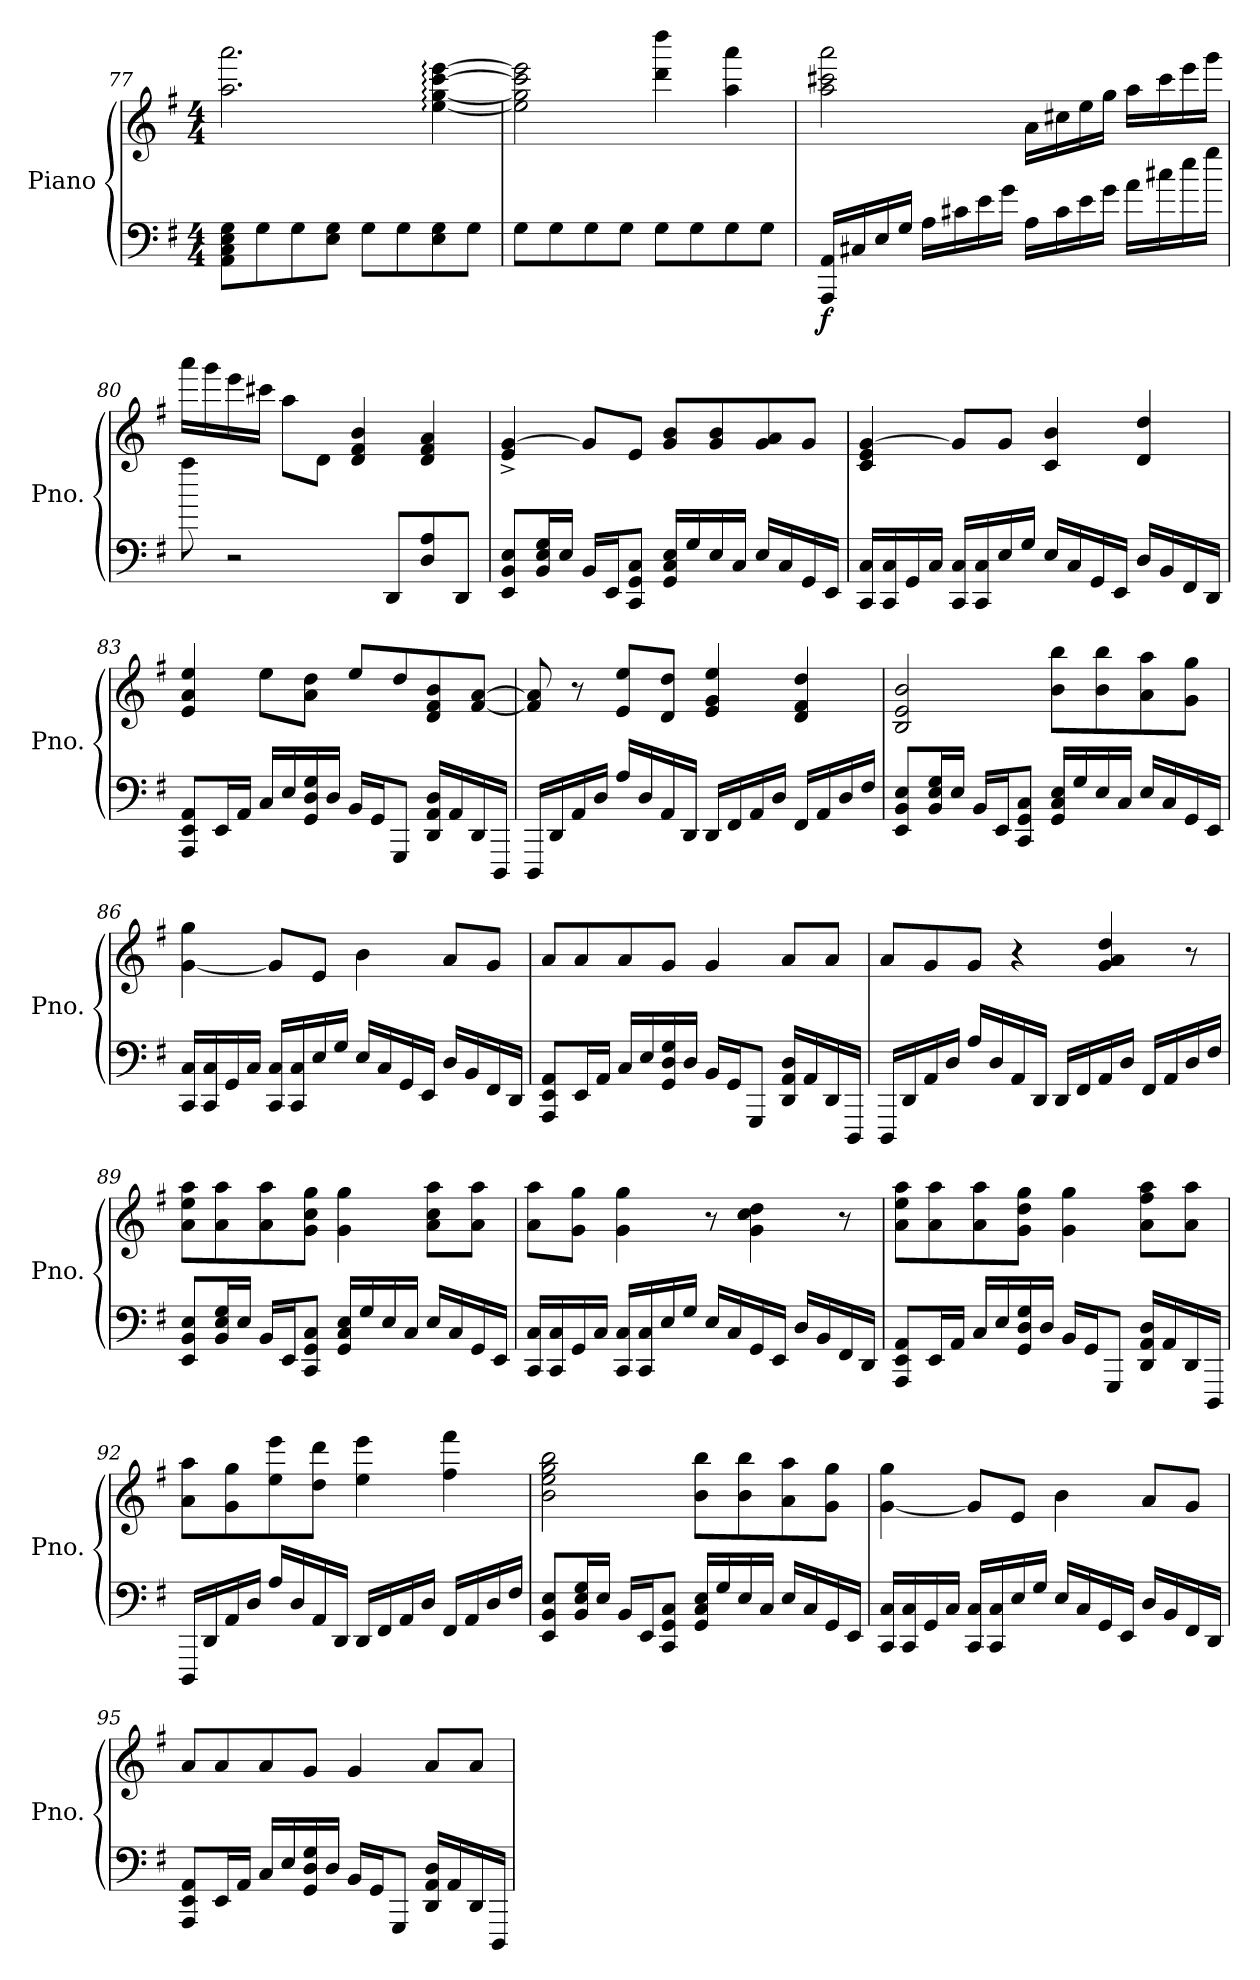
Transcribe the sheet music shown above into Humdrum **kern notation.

**kern	**kern	**dynam
*part1	*part1	*part1
*staff2	*staff1	*staff1/2
*I"Piano	*	*
*I'Pno.	*	*
*clefF4	*clefG2	*
*k[f#]	*k[f#]	*
*M4/4	*M4/4	*
=77	=77	=77
8AA\ 8C\ 8E\ 8G\L	2.aa\ 2.aaa\	.
8G\	.	.
8G\	.	.
8E\ 8G\J	.	.
8G\L	.	.
8G\	.	.
8E\ 8G\	[4ee\: [4gg\: [4ccc\: [4eee\:	.
8G\J	.	.
=78	=78	=78
8G\L	2ee\] 2gg\] 2ccc\] 2eee\]	.
8G\	.	.
8G\	.	.
8G\J	.	.
8G\L	4ddd\ 4dddd\	.
8G\	.	.
8G\	4aa\ 4aaa\	.
8G\J	.	.
!!LO:LB:g=z
=79	=79	=79
!	!	!LO:DY:b=2
16AAA/ 16AA/LL	2aa\ 2ccc#X\ 2aaa\	f
16C#X/	.	.
16E/	.	.
16G/JJ	.	.
16A\LL	.	.
16c#X\	.	.
16e\	.	.
16g\JJ	.	.
16A\LL	16a\LL	.
16c#\	16cc#X\	.
16e\	16ee\	.
16g\JJ	16gg\JJ	.
16a\LL	16aa\LL	.
16cc#X\	16ccc#\	.
16ee\	16eee\	.
16gg\JJ	16ggg\JJ	.
=80	=80	=80
8aa\	16aaa\LL	.
.	16ggg\	.
2r	16eee\	.
.	16ccc#X\JJ	.
.	8aa\L	.
.	8d\J	.
.	4d/ 4f#/ 4b/	.
8DD/L	.	.
8D/ 8A/	4d/ 4f#/ 4a/	.
8DD/J	.	.
!!LO:LB:g=z
=81	=81	=81
8EE/ 8BB/ 8E/L	4e/^ [4g/^	.
16BB/ 16E/ 16G/L	.	.
16E/JJ	.	.
16BB/LL	8g/L]	.
16EE/J	.	.
8CC/ 8GG/ 8C/J	8e/J	.
16GG/ 16C/ 16E/LL	8g/ 8b/L	.
16G/	.	.
16E/	8g/ 8b/	.
16C/JJ	.	.
16E/LL	8g/ 8a/	.
16C/	.	.
16GG/	8g/J	.
16EE/JJ	.	.
=82	=82	=82
16CC/ 16C/LL	4c/ 4e/ [4g/	.
16CC/ 16C/	.	.
16GG/	.	.
16C/JJ	.	.
16CC/ 16C/LL	8g/L]	.
16CC/ 16C/	.	.
16E/	8g/J	.
16G/JJ	.	.
16E/LL	4c/ 4b/	.
16C/	.	.
16GG/	.	.
16EE/JJ	.	.
16D/LL	4d/ 4dd/	.
16BB/	.	.
16FF#/	.	.
16DD/JJ	.	.
=83	=83	=83
8AAA/ 8EE/ 8AA/L	4e/ 4a/ 4ee/	.
16EE/L	.	.
16AA/JJ	.	.
16C/LL	8ee\L	.
16E/	.	.
16GG/ 16D/ 16G/	8a\ 8dd\J	.
16D/JJ	.	.
16BB/LL	8ee/L	.
16GG/J	.	.
8GGG/J	8dd/	.
16DD/ 16AA/ 16D/LL	8d/ 8f#/ 8b/	.
16AA/	.	.
16DD/	[8f#/ [8a/J	.
16DDD/JJ	.	.
!!LO:PB:g=z
=84	=84	=84
16DDD/LL	8f#/] 8a/]	.
16DD/	.	.
16AA/	8r	.
16D/JJ	.	.
16A/LL	8e/ 8ee/L	.
16D/	.	.
16AA/	8d/ 8dd/J	.
16DD/JJ	.	.
16DD/LL	4e/ 4g/ 4ee/	.
16FF#/	.	.
16AA/	.	.
16D/JJ	.	.
16FF#/LL	4d/ 4f#/ 4dd/	.
16AA/	.	.
16D/	.	.
16F#/JJ	.	.
=85	=85	=85
8EE/ 8BB/ 8E/L	2B/ 2e/ 2b/	.
16BB/ 16E/ 16G/L	.	.
16E/JJ	.	.
16BB/LL	.	.
16EE/J	.	.
8CC/ 8GG/ 8C/J	.	.
16GG/ 16C/ 16E/LL	8b\ 8bb\L	.
16G/	.	.
16E/	8b\ 8bb\	.
16C/JJ	.	.
16E/LL	8a\ 8aa\	.
16C/	.	.
16GG/	8g\ 8gg\J	.
16EE/JJ	.	.
!!LO:LB:g=z
=86	=86	=86
16CC/ 16C/LL	[4g\ 4gg\	.
16CC/ 16C/	.	.
16GG/	.	.
16C/JJ	.	.
16CC/ 16C/LL	8g/L]	.
16CC/ 16C/	.	.
16E/	8e/J	.
16G/JJ	.	.
16E/LL	4b\	.
16C/	.	.
16GG/	.	.
16EE/JJ	.	.
16D/LL	8a/L	.
16BB/	.	.
16FF#/	8g/J	.
16DD/JJ	.	.
=87	=87	=87
8AAA/ 8EE/ 8AA/L	8a/L	.
16EE/L	8a/	.
16AA/JJ	.	.
16C/LL	8a/	.
16E/	.	.
16GG/ 16D/ 16G/	8g/J	.
16D/JJ	.	.
16BB/LL	4g/	.
16GG/J	.	.
8GGG/J	.	.
16DD/ 16AA/ 16D/LL	8a/L	.
16AA/	.	.
16DD/	8a/J	.
16DDD/JJ	.	.
!!LO:LB:g=z
=88	=88	=88
16DDD/LL	8a/L	.
16DD/	.	.
16AA/	8g/	.
16D/JJ	.	.
16A/LL	8g/J	.
16D/	.	.
16AA/	4r	.
16DD/JJ	.	.
16DD/LL	.	.
16FF#/	.	.
16AA/	4g/ 4a/ 4dd/	.
16D/JJ	.	.
16FF#/LL	.	.
16AA/	.	.
16D/	8r	.
16F#/JJ	.	.
=89	=89	=89
8EE/ 8BB/ 8E/L	8a\ 8ee\ 8aa\L	.
16BB/ 16E/ 16G/L	8a\ 8aa\	.
16E/JJ	.	.
16BB/LL	8a\ 8aa\	.
16EE/J	.	.
8CC/ 8GG/ 8C/J	8g\ 8cc\ 8gg\J	.
16GG/ 16C/ 16E/LL	4g\ 4gg\	.
16G/	.	.
16E/	.	.
16C/JJ	.	.
16E/LL	8a\ 8cc\ 8aa\L	.
16C/	.	.
16GG/	8a\ 8aa\J	.
16EE/JJ	.	.
!!LO:LB:g=z
=90	=90	=90
16CC/ 16C/LL	8a\ 8aa\L	.
16CC/ 16C/	.	.
16GG/	8g\ 8gg\J	.
16C/JJ	.	.
16CC/ 16C/LL	4g\ 4gg\	.
16CC/ 16C/	.	.
16E/	.	.
16G/JJ	.	.
16E/LL	8r	.
16C/	.	.
16GG/	4g\ 4cc\ 4dd\	.
16EE/JJ	.	.
16D/LL	.	.
16BB/	.	.
16FF#/	8r	.
16DD/JJ	.	.
=91	=91	=91
8AAA/ 8EE/ 8AA/L	8a\ 8ee\ 8aa\L	.
16EE/L	8a\ 8aa\	.
16AA/JJ	.	.
16C/LL	8a\ 8aa\	.
16E/	.	.
16GG/ 16D/ 16G/	8g\ 8dd\ 8gg\J	.
16D/JJ	.	.
16BB/LL	4g\ 4gg\	.
16GG/J	.	.
8GGG/J	.	.
16DD/ 16AA/ 16D/LL	8a\ 8ff#\ 8aa\L	.
16AA/	.	.
16DD/	8a\ 8aa\J	.
16DDD/JJ	.	.
!!LO:LB:g=z
=92	=92	=92
16DDD/LL	8a\ 8aa\L	.
16DD/	.	.
16AA/	8g\ 8gg\	.
16D/JJ	.	.
16A/LL	8ee\ 8eee\	.
16D/	.	.
16AA/	8dd\ 8ddd\J	.
16DD/JJ	.	.
16DD/LL	4ee\ 4eee\	.
16FF#/	.	.
16AA/	.	.
16D/JJ	.	.
16FF#/LL	4ff#\ 4fff#\	.
16AA/	.	.
16D/	.	.
16F#/JJ	.	.
=93	=93	=93
8EE/ 8BB/ 8E/L	2b\ 2ee\ 2gg\ 2bb\	.
16BB/ 16E/ 16G/L	.	.
16E/JJ	.	.
16BB/LL	.	.
16EE/J	.	.
8CC/ 8GG/ 8C/J	.	.
16GG/ 16C/ 16E/LL	8b\ 8bb\L	.
16G/	.	.
16E/	8b\ 8bb\	.
16C/JJ	.	.
16E/LL	8a\ 8aa\	.
16C/	.	.
16GG/	8g\ 8gg\J	.
16EE/JJ	.	.
!!LO:LB:g=z
=94	=94	=94
16CC/ 16C/LL	[4g\ 4gg\	.
16CC/ 16C/	.	.
16GG/	.	.
16C/JJ	.	.
16CC/ 16C/LL	8g/L]	.
16CC/ 16C/	.	.
16E/	8e/J	.
16G/JJ	.	.
16E/LL	4b\	.
16C/	.	.
16GG/	.	.
16EE/JJ	.	.
16D/LL	8a/L	.
16BB/	.	.
16FF#/	8g/J	.
16DD/JJ	.	.
=95	=95	=95
8AAA/ 8EE/ 8AA/L	8a/L	.
16EE/L	8a/	.
16AA/JJ	.	.
16C/LL	8a/	.
16E/	.	.
16GG/ 16D/ 16G/	8g/J	.
16D/JJ	.	.
16BB/LL	4g/	.
16GG/J	.	.
8GGG/J	.	.
16DD/ 16AA/ 16D/LL	8a/L	.
16AA/	.	.
16DD/	8a/J	.
16DDD/JJ	.	.
=	=	=
*-	*-	*-
